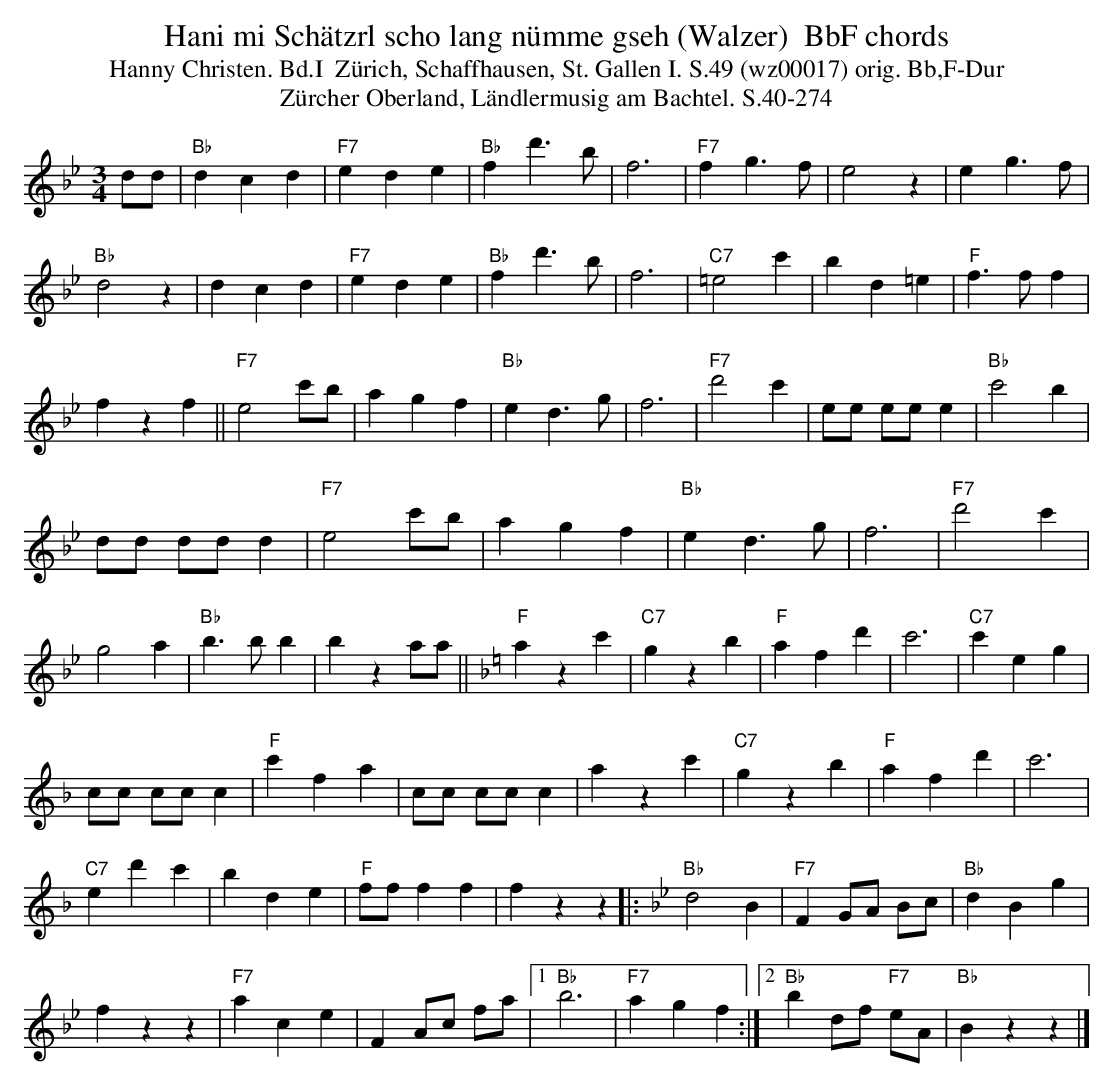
X:1
T:Hani mi Sch\"atzrl scho lang n\"umme gseh (Walzer)  BbF chords
T:Hanny Christen. Bd.I  Z\"urich, Schaffhausen, St. Gallen I. S.49 (wz00017) orig. Bb,F-Dur
T: Z\"urcher Oberland, L\"andlermusig am Bachtel. S.40-274
M:3/4
L:1/4
K:Bb %%MIDI gchordon
d/d/ | "Bb"dcd | "F7"ede | "Bb"fd'>b | f3 | "F7"fg>f | e2z | eg>f |
"Bb"d2z | dcd | "F7"ede | "Bb"fd'>b |  f3 | "C7"=e2c' | bd=e | "F"f>ff |
fzf || "F7"e2c'/b/ | agf | "Bb"ed>g | f3 | "F7"d'2c' | e/e/ e/e/e | "Bb"c'2b |
d/d/ d/d/d | "F7"e2c'/b/ | agf | "Bb"ed>g | f3 | "F7"d'2c' |
g2a | "Bb"b>bb | bza/a/ || [K:F] "F"azc' | "C7"gzb | "F"afd' | c'3 | "C7"c'eg |
c/c/ c/c/c | "F"c'fa | c/c/ c/c/c | azc' | "C7"gzb | "F"afd' | c'3 |
"C7"ed'c' | bde | "F"f/f/ff |  fzz |: [K:Bb] "Bb"d2B | "F7"F G/A/ B/c/ | "Bb"dBg |
fzz | "F7"ace | F A/c/ f/a/ |1 "Bb"b3 | "F7"agf :|2 "Bb"b d/f/ "F7"e/A/ | "Bb"Bzz |]
